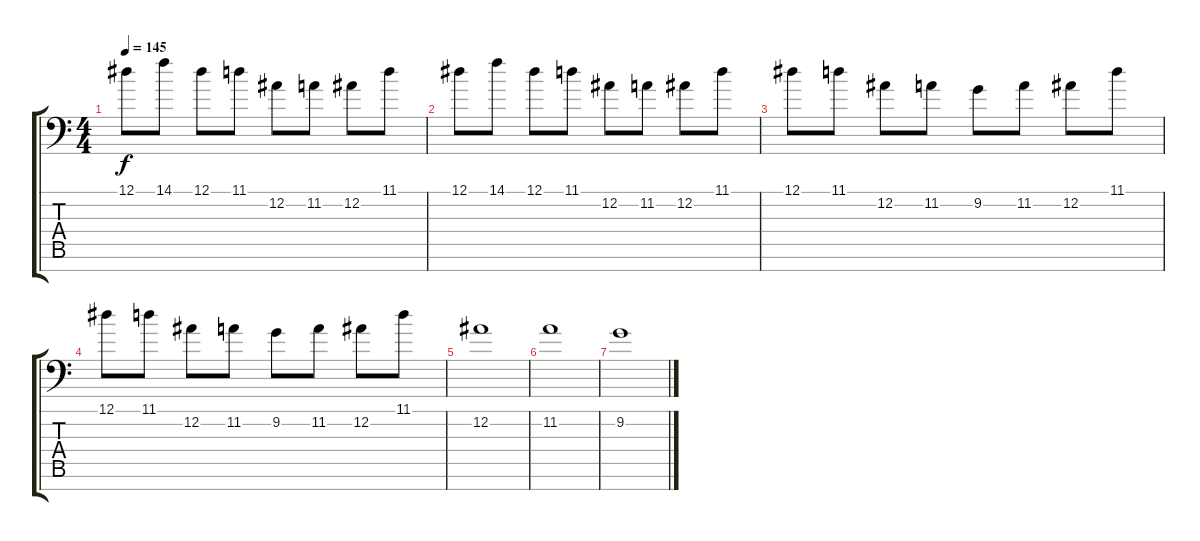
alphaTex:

\track "" {instrument musicbox}
\staff {score tabs}
\tuning (Eb4 Bb3 Gb3 Db3 Ab2 Eb2 Bb1) {hide}
\ts (4 4)
\tempo 145
\clef f4
\ks c
12.1.8{dy f} 14.1.8 12.1.8 11.1.8 12.2.8 11.2.8 12.2.8 11.1.8 |
12.1.8 14.1.8 12.1.8 11.1.8 12.2.8 11.2.8 12.2.8 11.1.8 |
12.1.8 11.1.8 12.2.8 11.2.8 9.2.8 11.2.8 12.2.8 11.1.8 |
12.1.8 11.1.8 12.2.8 11.2.8 9.2.8 11.2.8 12.2.8 11.1.8 |
12.2.1 |
11.2.1 |
9.2.1
